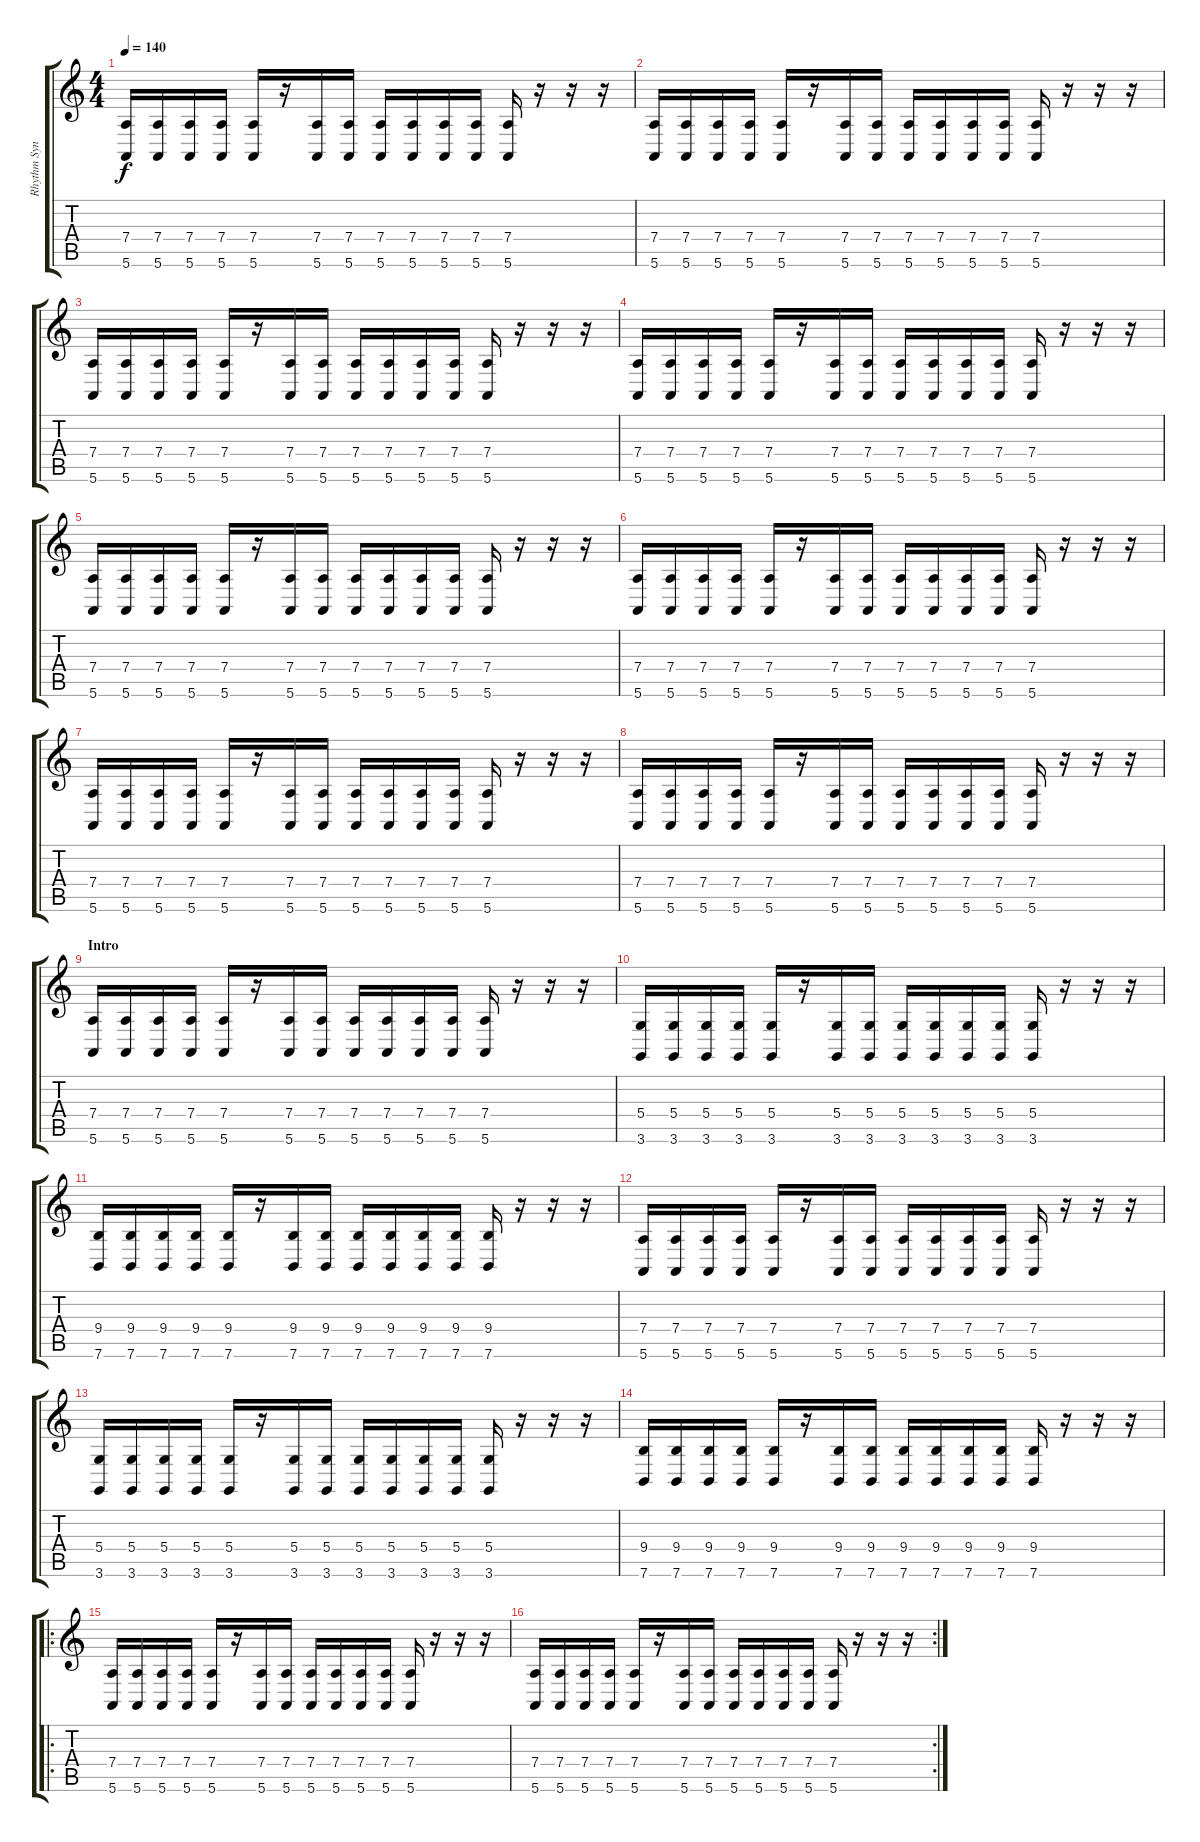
\track ("Rhythm Synth" "Rhythm Syn") {instrument lead2sawtooth}
\staff {score tabs}
\tuning (E4 B3 G3 D3 A2 E2) {hide}
\ts (4 4)
\tempo 140
\clef g2
\ks c
(7.4 5.6).16{dy f instrument lead2sawtooth} (7.4 5.6).16 (7.4 5.6).16 (7.4 5.6).16 (7.4 5.6).16 r.16 (7.4 5.6).16 (7.4 5.6).16 (7.4 5.6).16 (7.4 5.6).16 (7.4 5.6).16 (7.4 5.6).16 (7.4 5.6).16 r.16 r.16 r.16 |
(7.4 5.6).16 (7.4 5.6).16 (7.4 5.6).16 (7.4 5.6).16 (7.4 5.6).16 r.16 (7.4 5.6).16 (7.4 5.6).16 (7.4 5.6).16 (7.4 5.6).16 (7.4 5.6).16 (7.4 5.6).16 (7.4 5.6).16 r.16 r.16 r.16 |
(7.4 5.6).16 (7.4 5.6).16 (7.4 5.6).16 (7.4 5.6).16 (7.4 5.6).16 r.16 (7.4 5.6).16 (7.4 5.6).16 (7.4 5.6).16 (7.4 5.6).16 (7.4 5.6).16 (7.4 5.6).16 (7.4 5.6).16 r.16 r.16 r.16 |
(7.4 5.6).16 (7.4 5.6).16 (7.4 5.6).16 (7.4 5.6).16 (7.4 5.6).16 r.16 (7.4 5.6).16 (7.4 5.6).16 (7.4 5.6).16 (7.4 5.6).16 (7.4 5.6).16 (7.4 5.6).16 (7.4 5.6).16 r.16 r.16 r.16 |
(7.4 5.6).16 (7.4 5.6).16 (7.4 5.6).16 (7.4 5.6).16 (7.4 5.6).16 r.16 (7.4 5.6).16 (7.4 5.6).16 (7.4 5.6).16 (7.4 5.6).16 (7.4 5.6).16 (7.4 5.6).16 (7.4 5.6).16 r.16 r.16 r.16 |
(7.4 5.6).16 (7.4 5.6).16 (7.4 5.6).16 (7.4 5.6).16 (7.4 5.6).16 r.16 (7.4 5.6).16 (7.4 5.6).16 (7.4 5.6).16 (7.4 5.6).16 (7.4 5.6).16 (7.4 5.6).16 (7.4 5.6).16 r.16 r.16 r.16 |
(7.4 5.6).16 (7.4 5.6).16 (7.4 5.6).16 (7.4 5.6).16 (7.4 5.6).16 r.16 (7.4 5.6).16 (7.4 5.6).16 (7.4 5.6).16 (7.4 5.6).16 (7.4 5.6).16 (7.4 5.6).16 (7.4 5.6).16 r.16 r.16 r.16 |
(7.4 5.6).16 (7.4 5.6).16 (7.4 5.6).16 (7.4 5.6).16 (7.4 5.6).16 r.16 (7.4 5.6).16 (7.4 5.6).16 (7.4 5.6).16 (7.4 5.6).16 (7.4 5.6).16 (7.4 5.6).16 (7.4 5.6).16 r.16 r.16 r.16 |
\section ("" "Intro")
(7.4 5.6).16 (7.4 5.6).16 (7.4 5.6).16 (7.4 5.6).16 (7.4 5.6).16 r.16 (7.4 5.6).16 (7.4 5.6).16 (7.4 5.6).16 (7.4 5.6).16 (7.4 5.6).16 (7.4 5.6).16 (7.4 5.6).16 r.16 r.16 r.16 |
(5.4 3.6).16 (5.4 3.6).16 (5.4 3.6).16 (5.4 3.6).16 (5.4 3.6).16 r.16 (5.4 3.6).16 (5.4 3.6).16 (5.4 3.6).16 (5.4 3.6).16 (5.4 3.6).16 (5.4 3.6).16 (5.4 3.6).16 r.16 r.16 r.16 |
(9.4 7.6).16 (9.4 7.6).16 (9.4 7.6).16 (9.4 7.6).16 (9.4 7.6).16 r.16 (9.4 7.6).16 (9.4 7.6).16 (9.4 7.6).16 (9.4 7.6).16 (9.4 7.6).16 (9.4 7.6).16 (9.4 7.6).16 r.16 r.16 r.16 |
(7.4 5.6).16 (7.4 5.6).16 (7.4 5.6).16 (7.4 5.6).16 (7.4 5.6).16 r.16 (7.4 5.6).16 (7.4 5.6).16 (7.4 5.6).16 (7.4 5.6).16 (7.4 5.6).16 (7.4 5.6).16 (7.4 5.6).16 r.16 r.16 r.16 |
(5.4 3.6).16 (5.4 3.6).16 (5.4 3.6).16 (5.4 3.6).16 (5.4 3.6).16 r.16 (5.4 3.6).16 (5.4 3.6).16 (5.4 3.6).16 (5.4 3.6).16 (5.4 3.6).16 (5.4 3.6).16 (5.4 3.6).16 r.16 r.16 r.16 |
(9.4 7.6).16 (9.4 7.6).16 (9.4 7.6).16 (9.4 7.6).16 (9.4 7.6).16 r.16 (9.4 7.6).16 (9.4 7.6).16 (9.4 7.6).16 (9.4 7.6).16 (9.4 7.6).16 (9.4 7.6).16 (9.4 7.6).16 r.16 r.16 r.16 |
\ro
(7.4 5.6).16 (7.4 5.6).16 (7.4 5.6).16 (7.4 5.6).16 (7.4 5.6).16 r.16 (7.4 5.6).16 (7.4 5.6).16 (7.4 5.6).16 (7.4 5.6).16 (7.4 5.6).16 (7.4 5.6).16 (7.4 5.6).16 r.16 r.16 r.16 |
\rc 2
(7.4 5.6).16 (7.4 5.6).16 (7.4 5.6).16 (7.4 5.6).16 (7.4 5.6).16 r.16 (7.4 5.6).16 (7.4 5.6).16 (7.4 5.6).16 (7.4 5.6).16 (7.4 5.6).16 (7.4 5.6).16 (7.4 5.6).16 r.16 r.16 r.16
